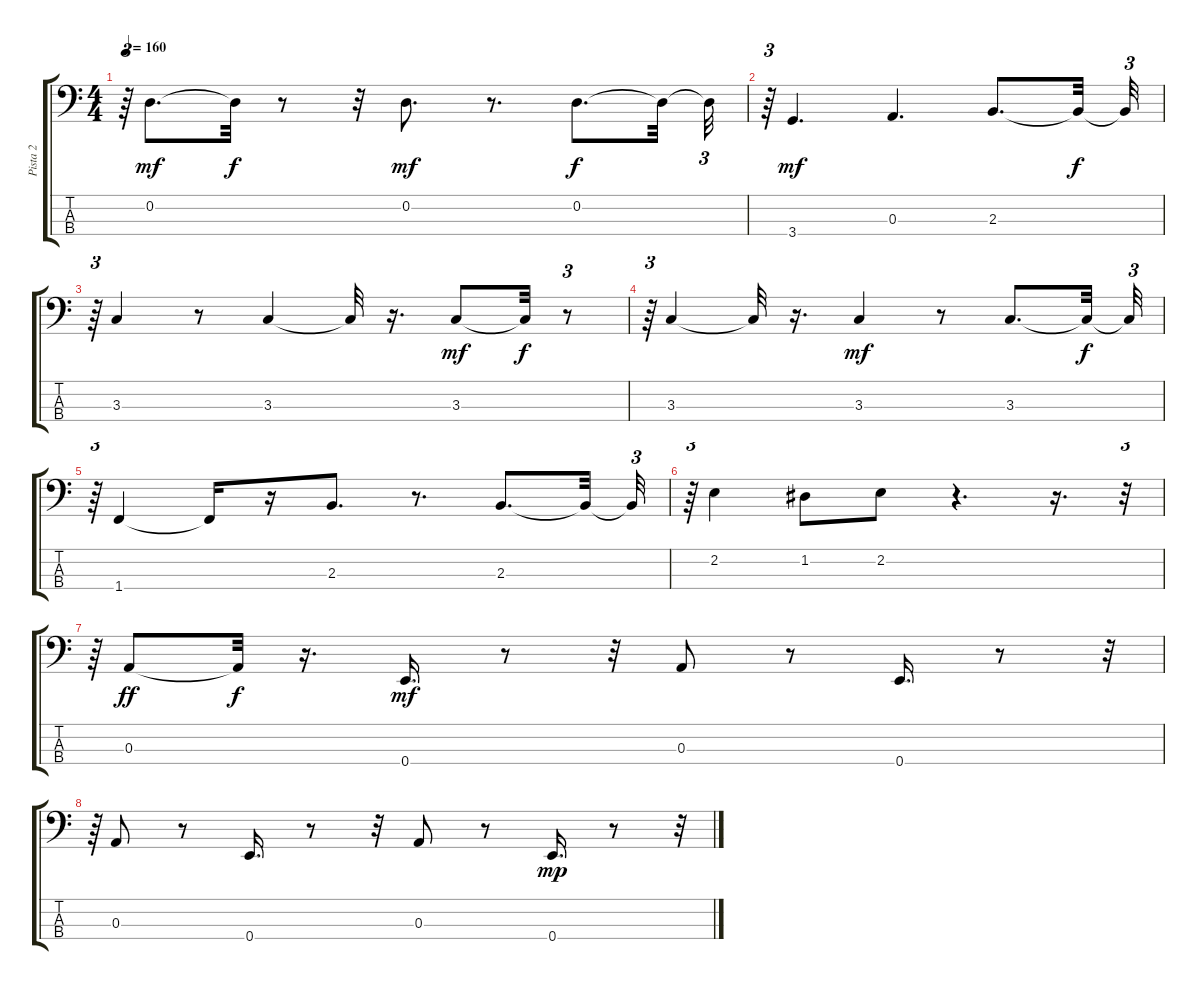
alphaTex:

\track ("Pista 2" "Pista 2") {instrument acousticbass}
\staff {score tabs}
\tuning (G2 D2 A1 E1) {hide}
\ts (4 4)
\tempo 160
\clef f4
\ks c
r.64{tu (3 2) dy f} 0.2.8{d dy mf} 0.2{t}.32{dy f} r.8 r.32 0.2.8{d dy mf} r.8{d} 0.2.8{d dy f} 0.2{t}.32 0.2{t}.32{tu (3 2)} |
r.64{tu (3 2)} 3.4.4{d dy mf} 0.3.4{d} 2.3.8{d} 2.3{t}.32{dy f} 2.3{t}.32{tu (3 2)} |
r.64{tu (3 2)} 3.3.4 r.8 3.3.4 3.3{t}.32 r.16{d} 3.3.8{dy mf} 3.3{t}.32{dy f} r.8{tu (3 2)} |
r.64{tu (3 2)} 3.3.4 3.3{t}.32 r.16{d} 3.3.4{dy mf} r.8 3.3.8{d} 3.3{t}.32{dy f} 3.3{t}.32{tu (3 2)} |
r.64{tu (3 2)} 1.4.4 1.4{t}.16 r.16 2.3.8{d} r.8{d} 2.3.8{d} 2.3{t}.32 2.3{t}.32{tu (3 2)} |
r.64{tu (3 2)} 2.2.4 1.2.8 2.2.8 r.4{d} r.16{d} r.32{tu (3 2)} |
r.64{tu (3 2)} 0.3.8{dy ff} 0.3{t}.32{dy f} r.16{d} 0.4.16{d dy mf} r.8 r.32 0.3.8 r.8 0.4.16{d} r.8 r.32{tu (3 2)} |
r.64{tu (3 2)} 0.3.8 r.8 0.4.16{d} r.8 r.32 0.3.8 r.8 0.4.16{d dy mp} r.8 r.32{tu (3 2)}
